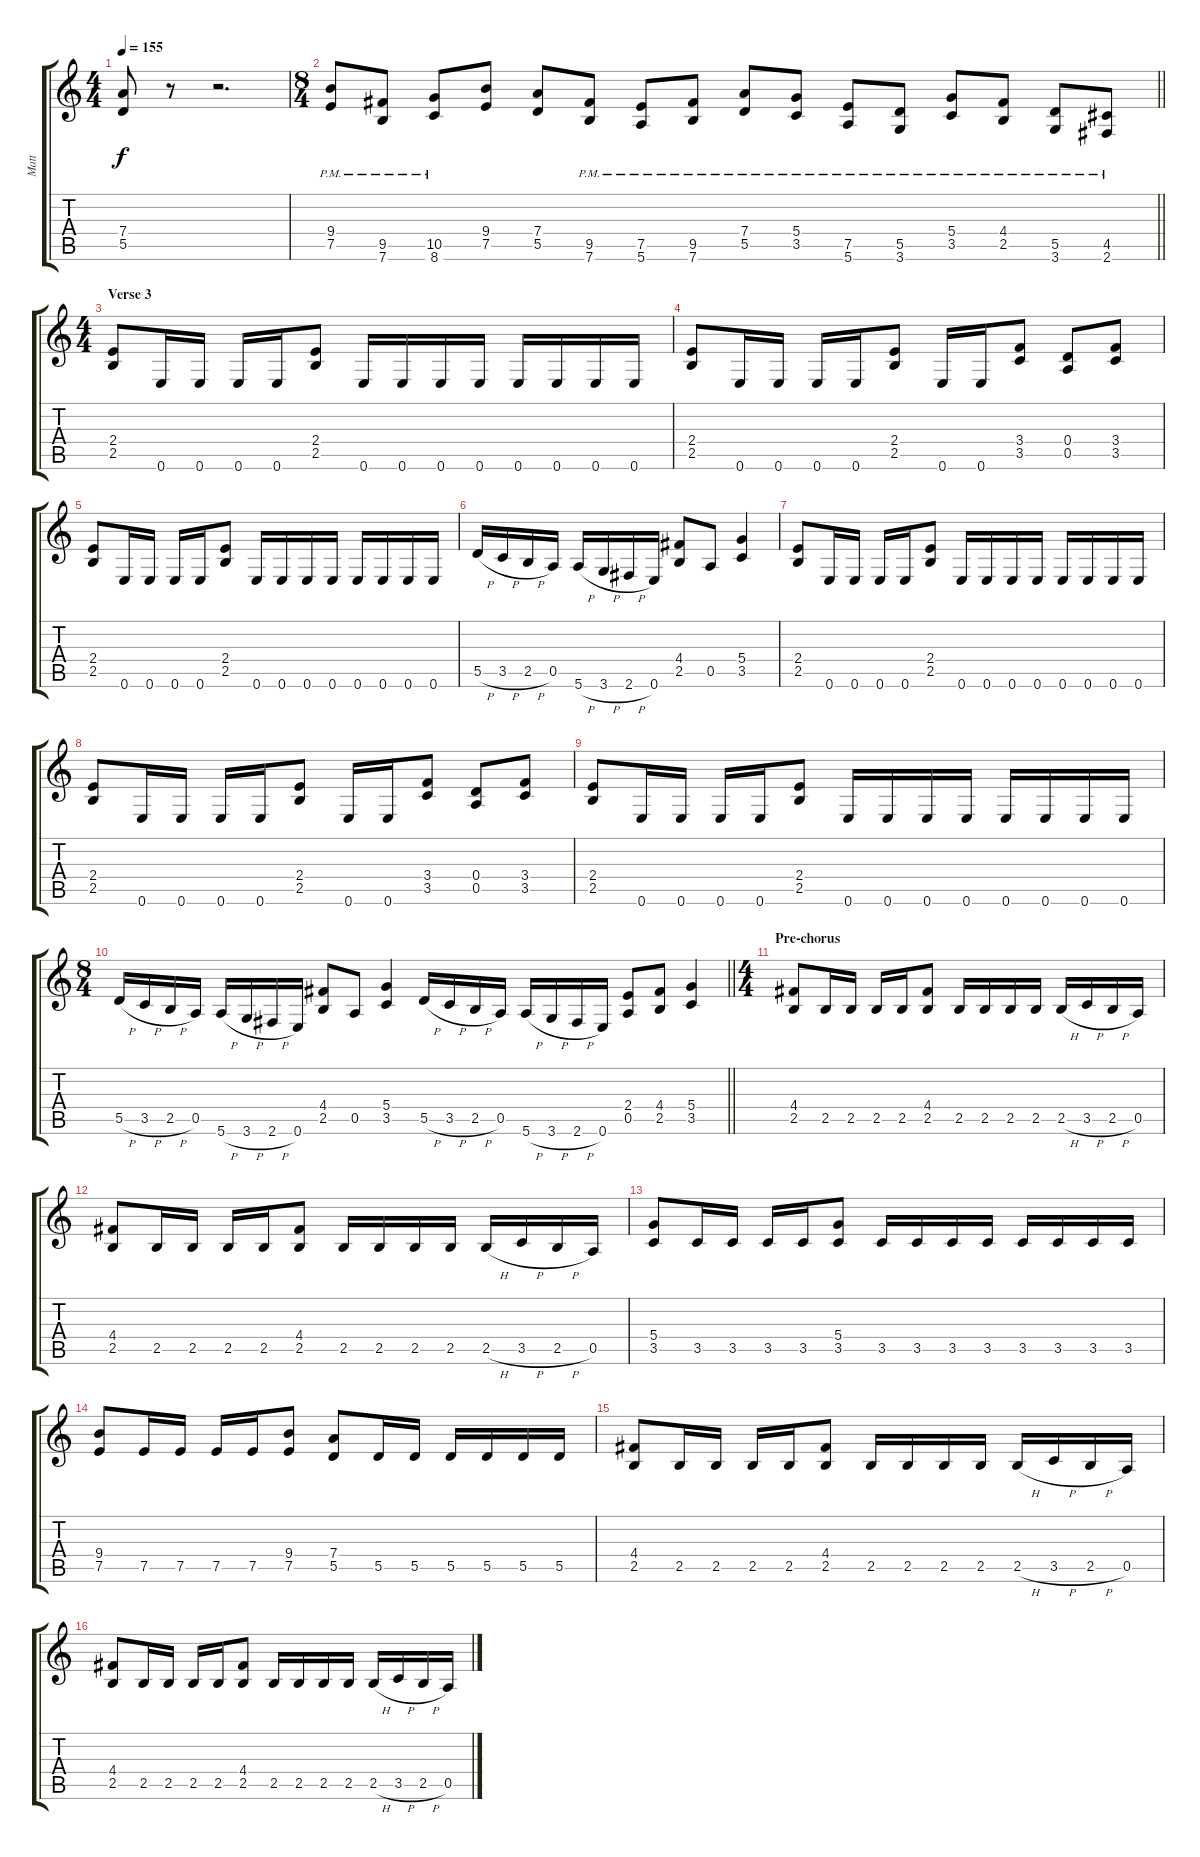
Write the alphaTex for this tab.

\track ("Matt" "Matt") {instrument distortionguitar}
\staff {score tabs}
\tuning (E4 B3 G3 D3 A2 E2) {hide}
\ts (4 4)
\tempo 155
\clef g2
\ks c
(7.4 5.5).8{dy f} r.8 r.2{d} |
\ts (8 4)
\barLineRight lightlight
(9.4{pm} 7.5{pm}).8 (9.5{pm} 7.6{pm}).8 (10.5{pm} 8.6{pm}).8 (9.4 7.5).8 (7.4 5.5).8 (9.5{pm} 7.6{pm}).8 (7.5{pm} 5.6{pm}).8 (9.5{pm} 7.6{pm}).8 (7.4{pm} 5.5{pm}).8 (5.4{pm} 3.5{pm}).8 (7.5{pm} 5.6{pm}).8 (5.5{pm} 3.6{pm}).8 (5.4{pm} 3.5{pm}).8 (4.4{pm} 2.5{pm}).8 (5.5{pm} 3.6{pm}).8 (4.5{pm} 2.6{pm}).8 |
\ts (4 4)
\section ("" "Verse 3")
(2.4 2.5).8 0.6.16 0.6.16 0.6.16 0.6.16 (2.4 2.5).8 0.6.16 0.6.16 0.6.16 0.6.16 0.6.16 0.6.16 0.6.16 0.6.16 |
(2.4 2.5).8 0.6.16 0.6.16 0.6.16 0.6.16 (2.4 2.5).8 0.6.16 0.6.16 (3.4 3.5).8 (0.4 0.5).8 (3.4 3.5).8 |
(2.4 2.5).8 0.6.16 0.6.16 0.6.16 0.6.16 (2.4 2.5).8 0.6.16 0.6.16 0.6.16 0.6.16 0.6.16 0.6.16 0.6.16 0.6.16 |
5.5{h}.16 3.5{h}.16 2.5{h}.16 0.5.16 5.6{h}.16 3.6{h}.16 2.6{h}.16 0.6.16 (4.4 2.5).8 0.5.8 (5.4 3.5).4 |
(2.4 2.5).8 0.6.16 0.6.16 0.6.16 0.6.16 (2.4 2.5).8 0.6.16 0.6.16 0.6.16 0.6.16 0.6.16 0.6.16 0.6.16 0.6.16 |
(2.4 2.5).8 0.6.16 0.6.16 0.6.16 0.6.16 (2.4 2.5).8 0.6.16 0.6.16 (3.4 3.5).8 (0.4 0.5).8 (3.4 3.5).8 |
(2.4 2.5).8 0.6.16 0.6.16 0.6.16 0.6.16 (2.4 2.5).8 0.6.16 0.6.16 0.6.16 0.6.16 0.6.16 0.6.16 0.6.16 0.6.16 |
\ts (8 4)
\barLineRight lightlight
5.5{h}.16 3.5{h}.16 2.5{h}.16 0.5.16 5.6{h}.16 3.6{h}.16 2.6{h}.16 0.6.16 (4.4 2.5).8 0.5.8 (5.4 3.5).4 5.5{h}.16 3.5{h}.16 2.5{h}.16 0.5.16 5.6{h}.16 3.6{h}.16 2.6{h}.16 0.6.16 (2.4 0.5).8 (4.4 2.5).8 (5.4 3.5).4 |
\ts (4 4)
\section ("" "Pre-chorus")
(4.4 2.5).8 2.5.16 2.5.16 2.5.16 2.5.16 (4.4 2.5).8 2.5.16 2.5.16 2.5.16 2.5.16 2.5{h}.16 3.5{h}.16 2.5{h}.16 0.5.16 |
(4.4 2.5).8 2.5.16 2.5.16 2.5.16 2.5.16 (4.4 2.5).8 2.5.16 2.5.16 2.5.16 2.5.16 2.5{h}.16 3.5{h}.16 2.5{h}.16 0.5.16 |
(5.4 3.5).8 3.5.16 3.5.16 3.5.16 3.5.16 (5.4 3.5).8 3.5.16 3.5.16 3.5.16 3.5.16 3.5.16 3.5.16 3.5.16 3.5.16 |
(9.4 7.5).8 7.5.16 7.5.16 7.5.16 7.5.16 (9.4 7.5).8 (7.4 5.5).8 5.5.16 5.5.16 5.5.16 5.5.16 5.5.16 5.5.16 |
(4.4 2.5).8 2.5.16 2.5.16 2.5.16 2.5.16 (4.4 2.5).8 2.5.16 2.5.16 2.5.16 2.5.16 2.5{h}.16 3.5{h}.16 2.5{h}.16 0.5.16 |
(4.4 2.5).8 2.5.16 2.5.16 2.5.16 2.5.16 (4.4 2.5).8 2.5.16 2.5.16 2.5.16 2.5.16 2.5{h}.16 3.5{h}.16 2.5{h}.16 0.5.16
